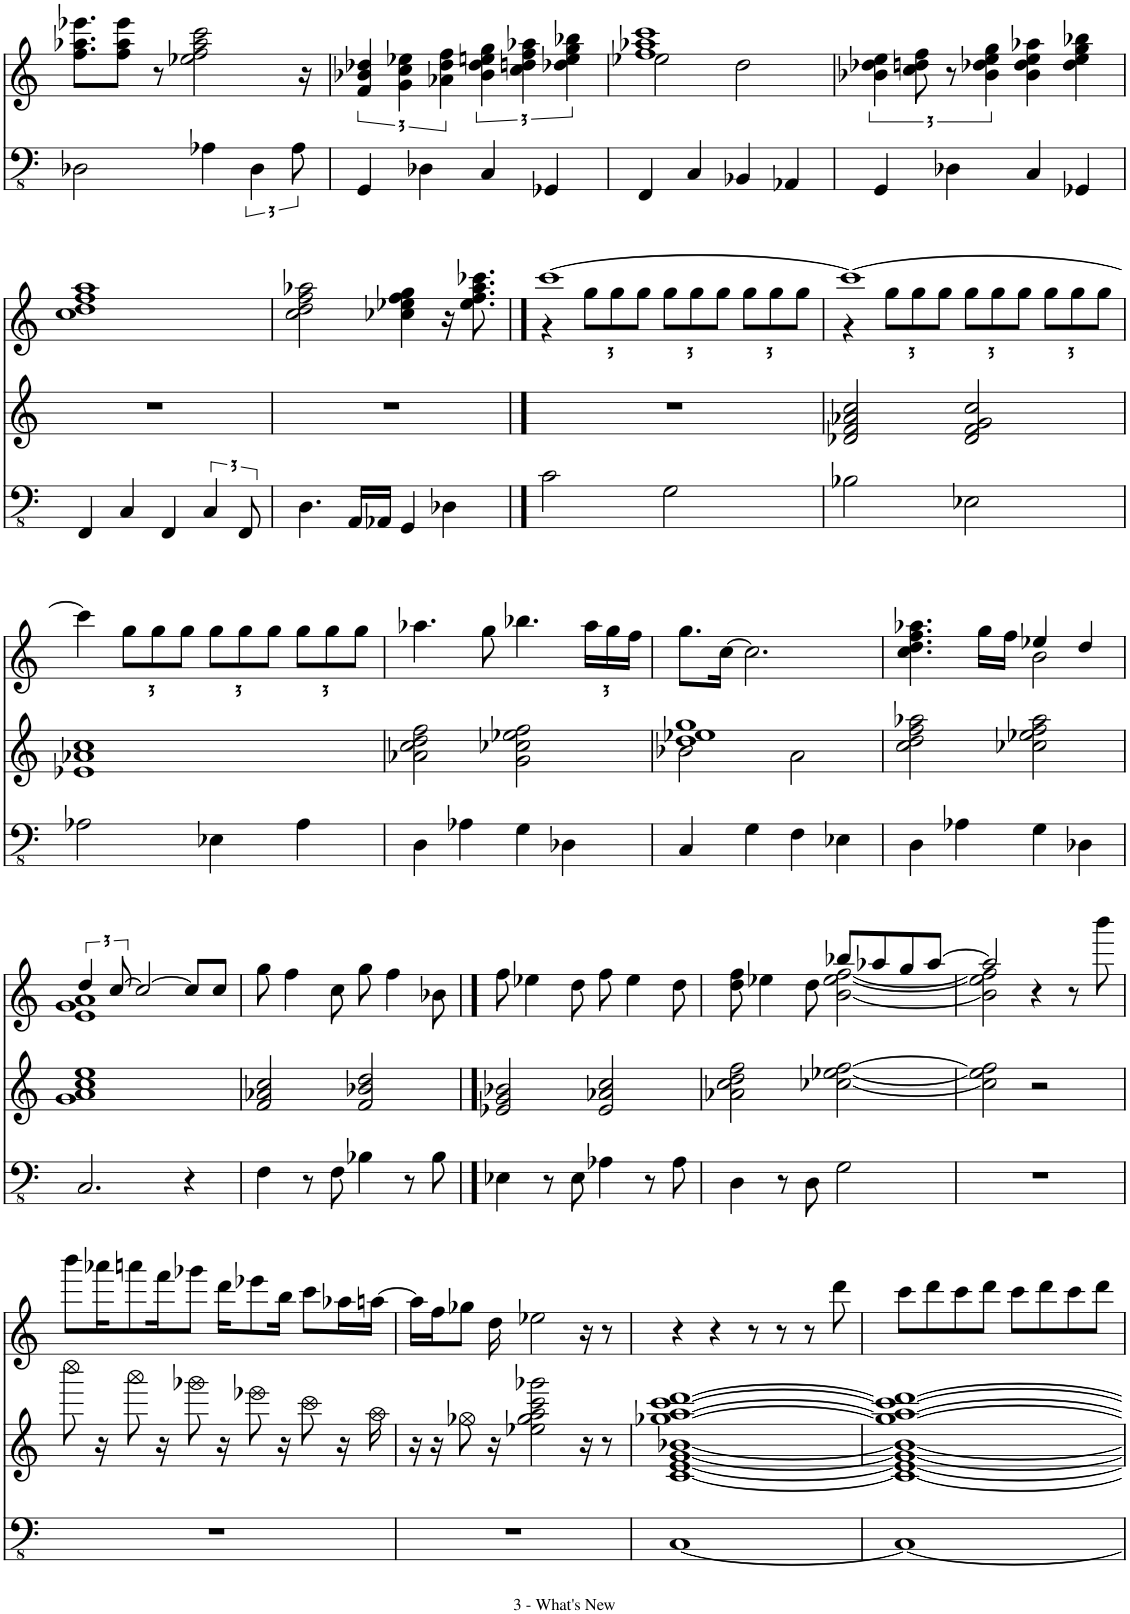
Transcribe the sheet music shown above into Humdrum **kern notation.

**kern	**kern	**kern
*part3	*part2	*part1
*staff3	*staff2	*staff1
*I"Fretless Electric Bass	*I"Piano	*I"Electronic Organ
*	*	*I'Elec Org
!!LO:PB:g=z
*clefFv4	*clefG2	*clefG2
*k[]	*k[]	*k[]
*M4/4	*M4/4	*M4/4
=52	=52	=52
2DD-X\	1r	8.ff\ 8.aa-X\ 8.eee-X\L
.	.	8ff\ 8aa-\ 8eee-\J
.	.	8r
.	.	2ee-X\ 2ff\ 2aa-\ 2ccc\
4AA-X\	.	.
6DD-\	.	.
12AA-\	.	.
.	.	16r
=53	=53	=53
4GGG/	1r	6f/ 6b-X/ 6dd-X/
.	.	6g\ 6cc\ 6ee-X\
4DD-X\	.	.
.	.	6a-X\ 6dd-\ 6ff\
4CC/	.	6b-\ 6dd-\ 6een\ 6gg\
.	.	6cc\ 6ddn\ 6ff\ 6aa-X\
4GGG-X/	.	.
.	.	6dd-X\ 6ee\ 6gg\ 6bb-X\
=54	=54	=54
*	*	*^
4FFF/	1r	1ff 1aa-X 1ccc	2ee-X\
4CC/	.	.	.
4BBB-X/	.	.	2dd\
4AAA-X/	.	.	.
*	*	*v	*v
=55	=55	=55
4GGG/	1r	6b-X\ 6dd-X\ 6ee\
.	.	12cc\ 12ddn\ 12ff\
4DD-X\	.	12r
.	.	6b-\ 6dd-X\ 6ee\ 6gg\
4CC/	.	4b-\ 4dd-\ 4ee\ 4aa-X\
4GGG-X/	.	4dd-\ 4ee\ 4gg\ 4bb-X\
!!LO:LB:g=z
=56	=56	=56
4FFF/	1r	1cc 1dd 1ff 1aa
4CC/	.	.
4FFF/	.	.
6CC/	.	.
12FFF/	.	.
=57	=57	=57
4.DD\	1r	2cc\ 2dd\ 2ff\ 2aa-X\
16AAA/LL	.	.
16AAA-X/JJ	.	.
4GGG/	.	4cc-X\ 4ee-X\ 4ff\ 4gg\
4DD-X\	.	16r
.	.	8.ee-\ 8.ff\ 8.aa-\ 8.ccc-X\
==58	==58	==58
*	*	*^
2C\	1r	[1ccc	4r
*	*	*	*Xbrackettup
.	.	.	12gg\L
.	.	.	12gg\
.	.	.	12gg\J
2GG\	.	.	12gg\L
.	.	.	12gg\
.	.	.	12gg\J
.	.	.	12gg\L
.	.	.	12gg\
.	.	.	12gg\J
=59	=59	=59	=59
2BB-X\	2d-X/ 2f/ 2a-X/ 2cc/	1ccc_	4r
.	.	.	12gg\L
.	.	.	12gg\
.	.	.	12gg\J
2EE-X\	2d-/ 2f/ 2g/ 2cc/	.	12gg\L
.	.	.	12gg\
.	.	.	12gg\J
.	.	.	12gg\L
.	.	.	12gg\
.	.	.	12gg\J
*	*	*v	*v
!!LO:LB:g=z
=60	=60	=60
2AA-X\	1e-X 1a-X 1cc	4ccc\]
.	.	12gg\L
.	.	12gg\
.	.	12gg\J
4EE-X\	.	12gg\L
.	.	12gg\
.	.	12gg\J
4AA-\	.	12gg\L
.	.	12gg\
.	.	12gg\J
=61	=61	=61
4DD\	2a-X\ 2cc\ 2dd\ 2ff\	4.aa-X\
4AA-X\	.	.
.	.	8gg\
4GG\	2g\ 2cc-X\ 2ee-X\ 2ff\	4.bb-X\
4DD-X\	.	.
.	.	24aa-\LL
.	.	24gg\
.	.	24ff\JJ
=62	=62	=62
*	*^	*
4CC/	1dd 1ee-X 1gg	2b-X\	8.gg\L
.	.	.	[16cc\Jk
4GG\	.	.	2.cc\]
4FF\	.	2a\	.
4EE-X\	.	.	.
*	*v	*v	*
=63	=63	=63
*	*	*^
4DD\	2cc\ 2dd\ 2ff\ 2aa-X\	4.cc\ 4.dd\ 4.ff\ 4.aa-X\	2ryy
4AA-X\	.	.	.
.	.	16gg\LL	.
.	.	16ff\JJ	.
4GG\	2cc-X\ 2ee-X\ 2ff\ 2aa-\	4ee-X/	2b\
4DD-X\	.	4dd/	.
!!LO:LB:g=z	!!
=64	=64	=64	=64
*	*	*brackettup	*
2.CC/	1g 1a 1cc 1ee	6dd/	1e 1g 1a
.	.	[12cc/	.
.	.	2cc/_	.
4r	.	8cc/L]	.
.	.	8cc/J	.
*	*	*v	*v
=65	=65	=65
4FF\	2f/ 2a-X/ 2cc/	8gg\
.	.	4ff\
8r	.	.
8FF\	.	8cc\
4BB-X\	2f/ 2b-X/ 2dd/	8gg\
.	.	4ff\
8r	.	.
8BB-\	.	8b-X\
==66	==66	==66
4EE-X\	2e-X/ 2g/ 2b-X/	8ff\
.	.	4ee-X\
8r	.	.
8EE-\	.	8dd\
4AA-X\	2e-/ 2a-X/ 2cc/	8ff\
.	.	4ee-\
8r	.	.
8AA-\	.	8dd\
=67	=67	=67
*	*	*^
4DD\	2a-X\ 2cc\ 2dd\ 2ff\	8dd\ 8ff\	2ryy
.	.	4ee-X\	.
8r	.	.	.
8DD\	.	8dd\	.
2GG\	[2cc-X\ [2ee-X\ [2ff\	8bb-X/L	[2b\ [2ee-\ [2ff\
.	.	8aa-X/	.
.	.	8gg/	.
.	.	[8aa-/J	.
=68	=68	=68	=68
1r	2cc-\] 2ee-\] 2ff\]	2aa-/]	2b\] 2ee-\] 2ff\]
.	2r	4r	2ryy
.	.	8r	.
.	.	8bbb\	.
*	*	*v	*v
!!LO:LB:g=z
=69	=69	=69
1r	8cccc\	8bbb\L
.	16r	16aaa-X\K
.	8aaa\	8aaan\
.	16r	16fff\K
.	8ggg-X\	8ggg-X\J
.	16r	16ddd\KL
.	8eee-X\	8eee-X\
.	16r	16bb\Jk
.	8ccc\	8ccc\L
.	16r	16aa-X\L
.	16aa\	[16aan\JJ
=70	=70	=70
1r	16r	16aa\LL]
.	16r	16ff\J
.	8gg-X\	8gg-X\J
.	16r	16dd\
.	2ee-X\ 2gg-\ 2aa\ 2ccc\ 2ggg-X\	2ee-X\
.	16r	16r
.	8r	8r
=71	=71	=71
[1CC	[1c [1e [1g [1b-X [1gg-X [1aa [1ccc [1ddd	4r
.	.	4r
.	.	8r
.	.	8r
.	.	8r
.	.	8ddd\
=72	=72	=72
1CC_	1c_ 1e_ 1g_ 1b-_ 1gg-_ 1aa_ 1ccc_ 1ddd_	8ccc\L
.	.	8ddd\
.	.	8ccc\
.	.	8ddd\J
.	.	8ccc\L
.	.	8ddd\
.	.	8ccc\
.	.	8ddd\J
=	=	=
*-	*-	*-
